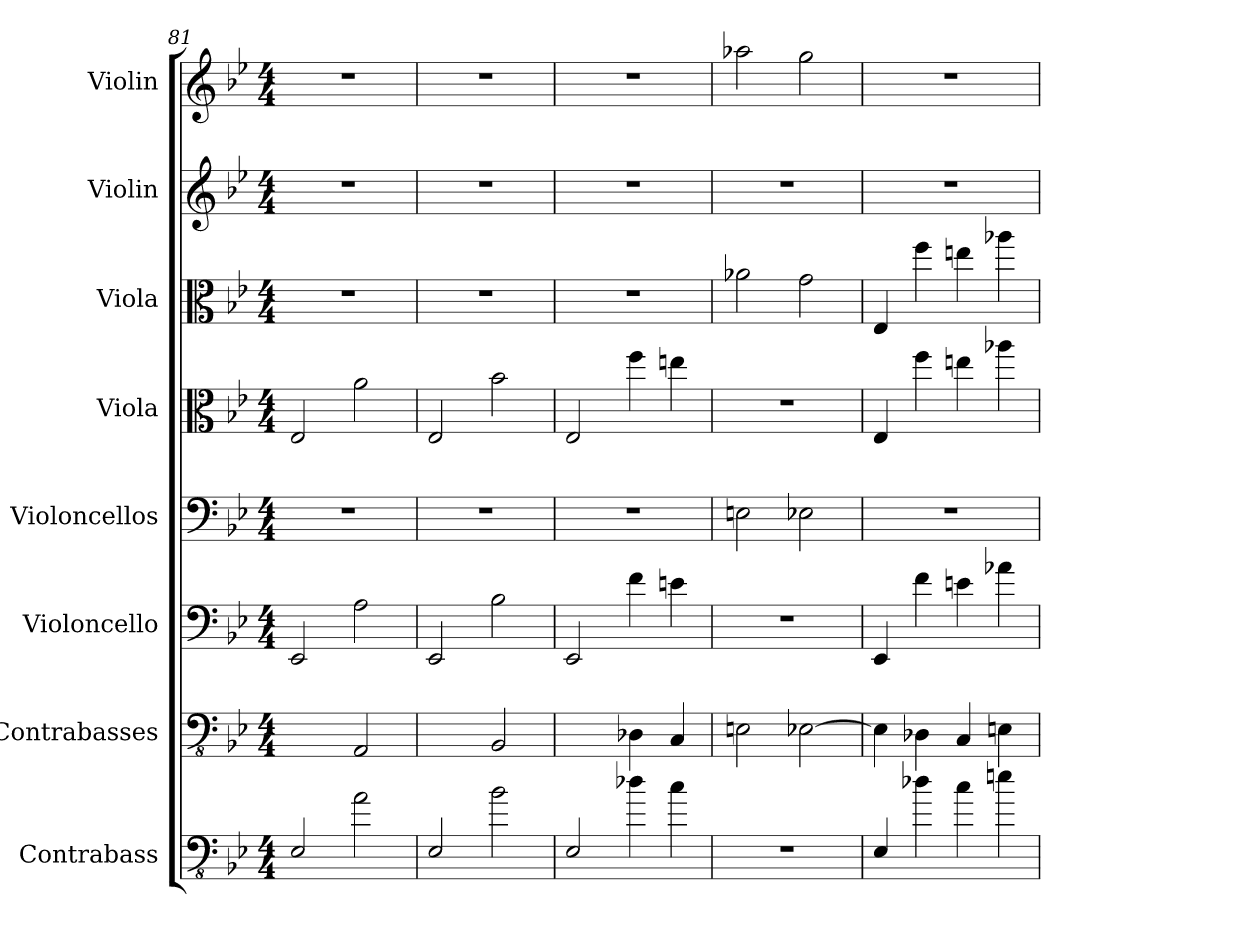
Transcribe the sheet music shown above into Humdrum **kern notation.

**kern	**kern	**kern	**kern	**kern	**kern	**kern	**kern
*part8	*part7	*part6	*part5	*part4	*part3	*part2	*part1
*staff8	*staff7	*staff6	*staff5	*staff4	*staff3	*staff2	*staff1
*I"Contrabass	*I"Contrabasses	*I"Violoncello	*I"Violoncellos	*I"Viola	*I"Viola	*I"Violin	*I"Violin
*I'Cb.	*I'Cbs.	*I'Vc.	*I'Vcs.	*I'Vla.	*I'Vla.	*I'Vln.	*I'Vln.
*clefFv4	*clefFv4	*clefF4	*clefF4	*clefC3	*clefC3	*clefG2	*clefG2
*ITrd7c12	*	*	*	*	*	*	*
*k[b-e-]	*k[b-e-]	*k[b-e-]	*k[b-e-]	*k[b-e-]	*k[b-e-]	*k[b-e-]	*k[b-e-]
*M4/4	*M4/4	*M4/4	*M4/4	*M4/4	*M4/4	*M4/4	*M4/4
=81	=81	=81	=81	=81	=81	=81	=81
2EEE-/	2ryy	2EE-/	1r	2E-/	1r	1r	1r
2AA\	2AAA/	2A\	.	2a\	.	.	.
=82	=82	=82	=82	=82	=82	=82	=82
2EEE-/	2ryy	2EE-/	1r	2E-/	1r	1r	1r
2BB-\	2BBB-/	2B-\	.	2b-\	.	.	.
=83	=83	=83	=83	=83	=83	=83	=83
2EEE-/	2ryy	2EE-/	1r	2E-/	1r	1r	1r
4D-X\	4DD-X\	4f\	.	4ff\	.	.	.
4C\	4CC/	4en\	.	4een\	.	.	.
!!LO:PB:g=z
=84	=84	=84	=84	=84	=84	=84	=84
1r	2EEn\	1r	2En\	1r	2a-X\	1r	2aa-X\
.	[2EE-X\	.	2E-X\	.	2g\	.	2gg\
=85	=85	=85	=85	=85	=85	=85	=85
4EEE-/	4EE-\]	4EE-/	1r	4E-/	4E-/	1r	1r
4D-X\	4DD-X\	4f\	.	4ff\	4ff\	.	.
4C\	4CC/	4en\	.	4een\	4een\	.	.
4En\	4EEn\	4a-X\	.	4aa-X\	4aa-X\	.	.
=	=	=	=	=	=	=	=
*-	*-	*-	*-	*-	*-	*-	*-
